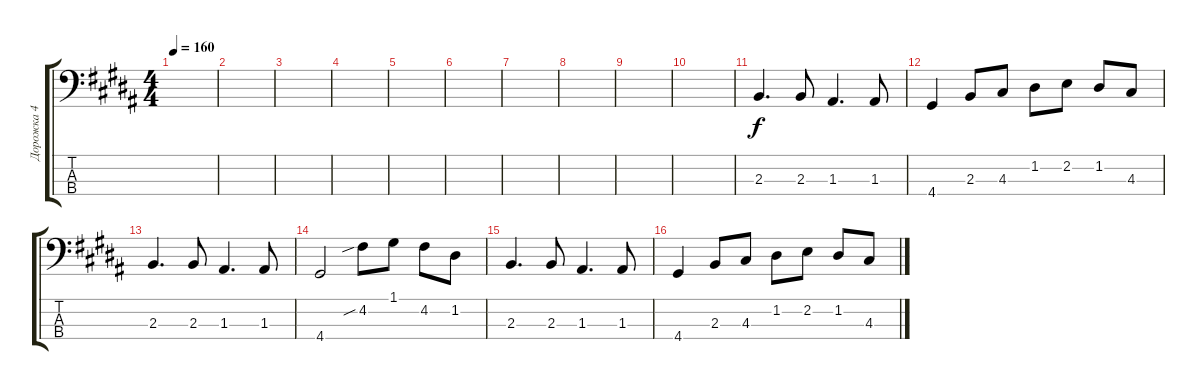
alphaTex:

\track ("Дорожка 4" "Дорожка 4") {instrument electricbassfinger}
\staff {score tabs}
\tuning (G2 D2 A1 E1) {hide}
\ts (4 4)
\tempo 160
\clef f4
\ks b
|
|
|
|
|
|
|
|
|
|
2.3.4{d} 2.3.8 1.3.4{d} 1.3.8 |
4.4.4 2.3.8 4.3.8 1.2.8 2.2.8 1.2.8 4.3.8 |
2.3.4{d} 2.3.8 1.3.4{d} 1.3.8 |
4.4.2 4.2{sib}.8 1.1.8 4.2.8 1.2.8 |
2.3.4{d} 2.3.8 1.3.4{d} 1.3.8 |
4.4.4 2.3.8 4.3.8 1.2.8 2.2.8 1.2.8 4.3.8
